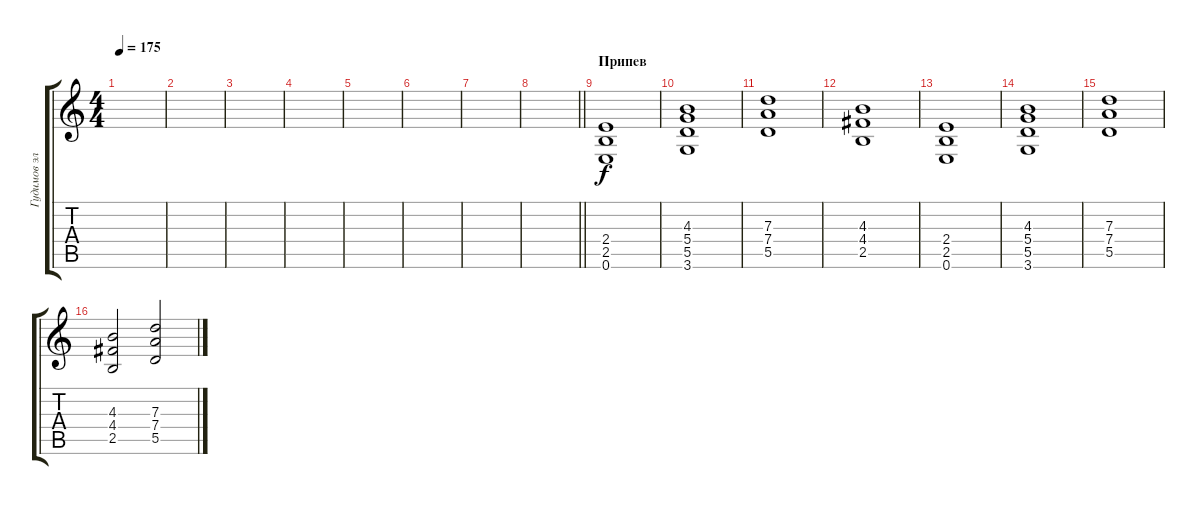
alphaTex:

\track ("Гудимов электро" "Гудимов эл") {instrument overdrivenguitar}
\staff {score tabs}
\tuning (E4 B3 G3 D3 A2 E2) {hide}
\ts (4 4)
\tempo 175
\clef g2
\ks c
|
|
|
|
|
|
|
\barLineRight lightlight
|
\section ("" "Припев")
(2.4 2.5 0.6).1 |
(4.3 5.4 5.5 3.6).1 |
(7.3 7.4 5.5).1 |
(4.3 4.4 2.5).1 |
(2.4 2.5 0.6).1 |
(4.3 5.4 5.5 3.6).1 |
(7.3 7.4 5.5).1 |
(4.3 4.4 2.5).2 (7.3 7.4 5.5).2
